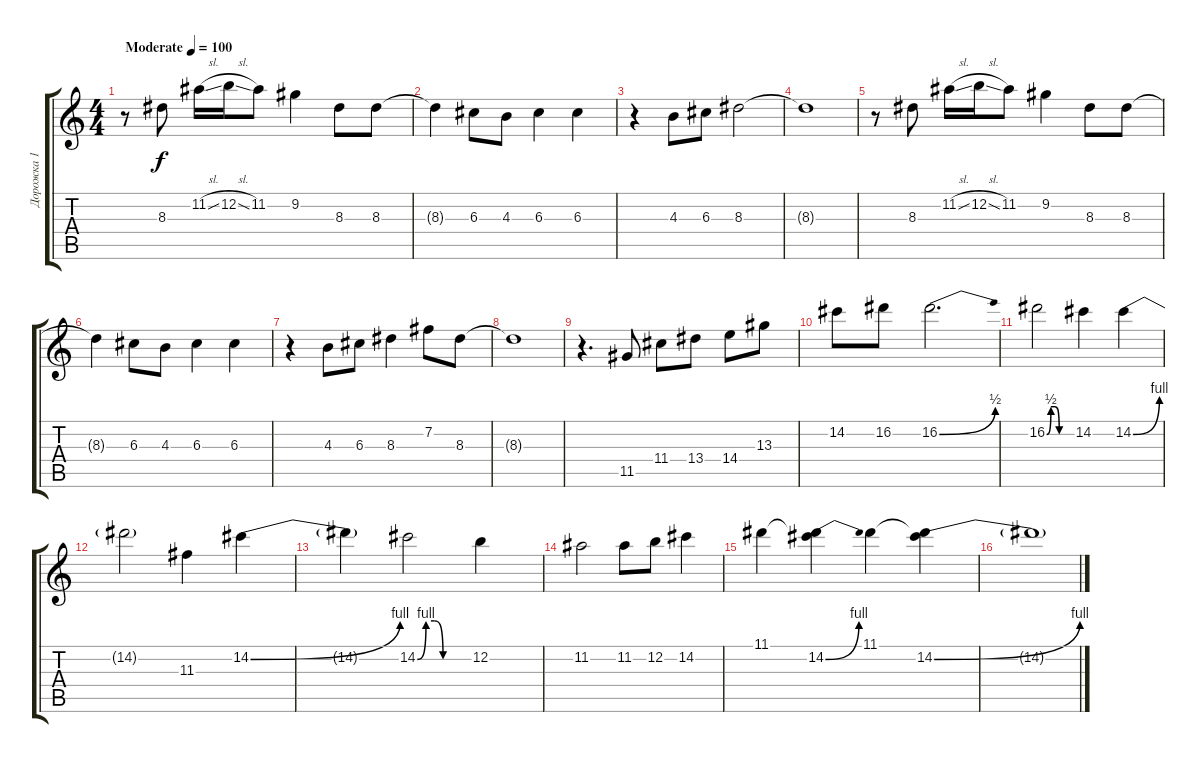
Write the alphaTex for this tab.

\track ("Дорожка 1" "Дорожка 1") {instrument overdrivenguitar}
\staff {score tabs}
\tuning (E4 B3 G3 D3 A2 E2) {hide}
\ts (4 4)
\tempo (100 "Moderate")
\clef g2
\ks c
r.8{dy f instrument overdrivenguitar} 8.3.8 11.2{sl}.16 12.2{sl}.16 11.2.8 9.2.4 8.3.8 8.3.8 |
8.3{t}.4 6.3.8 4.3.8 6.3.4 6.3.4 |
r.4 4.3.8 6.3.8 8.3.2 |
8.3{t}.1 |
r.8 8.3.8 11.2{sl}.16 12.2{sl}.16 11.2.8 9.2.4 8.3.8 8.3.8 |
8.3{t}.4 6.3.8 4.3.8 6.3.4 6.3.4 |
r.4 4.3.8 6.3.8 8.3.4 7.2.8 8.3.8 |
8.3{t}.1 |
r.4{d} 11.5.8 11.4.8 13.4.8 14.4.8 13.3.8 |
14.2.8 16.2.8 16.2{be (bend 0 0 60 2)}.2{d} |
16.2{be (custom 0 0 10 2 20 2 30 0 60 0)}.2 14.2.4 14.2{be (bend 0 0 60 4)}.4 |
14.2{t}.2 11.3.4 14.2{be (bend 0 0 60 4)}.4 |
14.2{t}.4 14.2{be (custom 0 0 10 4 20 4 30 0 60 0)}.2 12.2.4 |
11.2.2 11.2.8 12.2.8 14.2.4 |
11.1.4 (11.1{t} 14.2{be (bend 0 0 60 4)}).4 11.1.4 (11.1{t} 14.2{be (bend 0 0 60 4)}).4 |
14.2{t}.1
